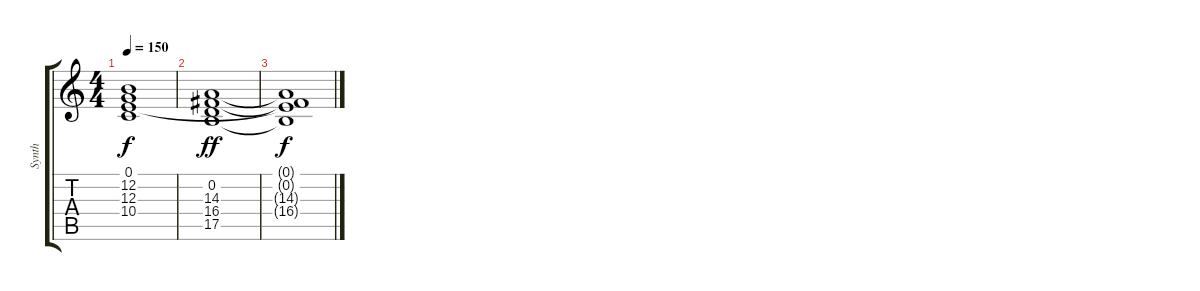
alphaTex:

\track ("Synth" "Synth") {instrument lead2sawtooth}
\staff {score tabs}
\tuning (E4 B3 G3 D3 A2 E2) {hide}
\ts (4 4)
\tempo 150
\clef g2
\ks c
(0.1{t} 12.2{t} 12.3{t} 10.4{t}).1{dy f} |
(0.2 14.3 16.4 17.5).1{dy ff volume 2} |
(0.1{t} 0.2{t} 14.3{t} 16.4{t}).1{dy f}
